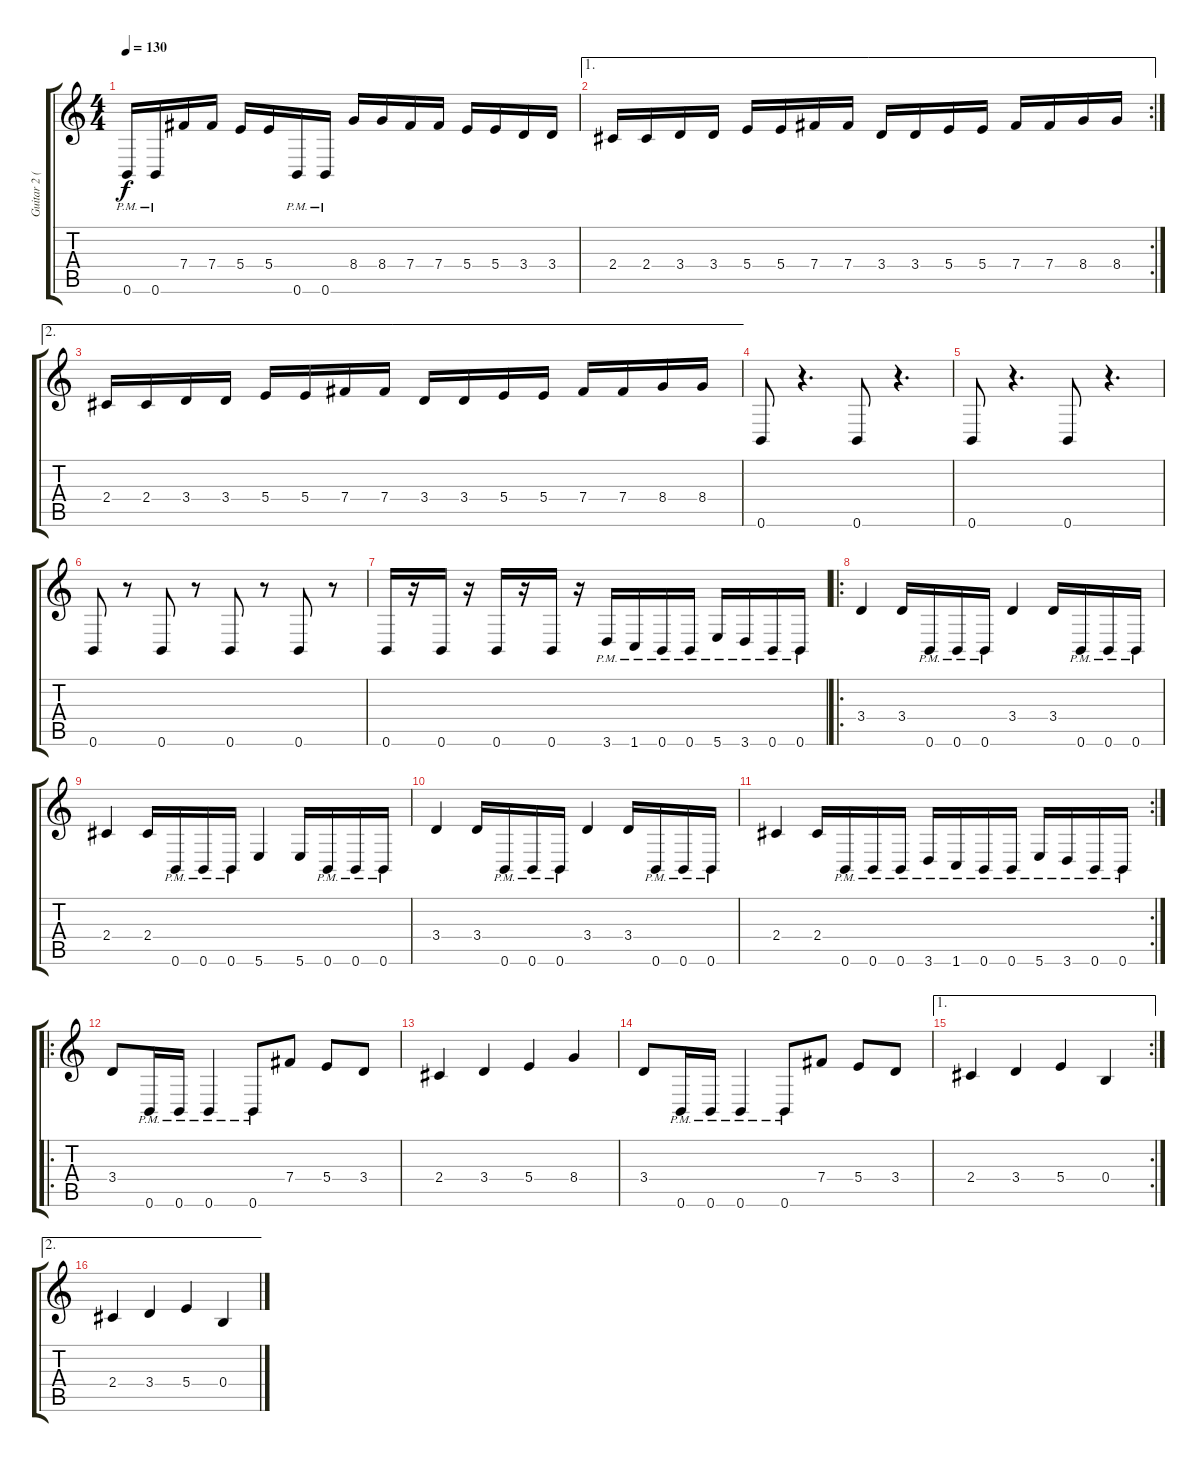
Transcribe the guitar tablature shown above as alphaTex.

\track ("Guitar 2 (Rythm)" "Guitar 2 (") {instrument distortionguitar}
\staff {score tabs}
\tuning (Db4 Ab3 E3 B2 Gb2 B1) {hide}
\ts (4 4)
\tempo 130
\clef g2
\ks c
0.6{pm}.16{dy f} 0.6{pm}.16 7.4.16 7.4.16 5.4.16 5.4.16 0.6{pm}.16 0.6{pm}.16 8.4.16 8.4.16 7.4.16 7.4.16 5.4.16 5.4.16 3.4.16 3.4.16 |
\ae 1
\rc 2
2.4.16 2.4.16 3.4.16 3.4.16 5.4.16 5.4.16 7.4.16 7.4.16 3.4.16 3.4.16 5.4.16 5.4.16 7.4.16 7.4.16 8.4.16 8.4.16 |
\ae 2
2.4.16 2.4.16 3.4.16 3.4.16 5.4.16 5.4.16 7.4.16 7.4.16 3.4.16 3.4.16 5.4.16 5.4.16 7.4.16 7.4.16 8.4.16 8.4.16 |
0.6.8 r.4{d} 0.6.8 r.4{d} |
0.6.8 r.4{d} 0.6.8 r.4{d} |
0.6.8 r.8 0.6.8 r.8 0.6.8 r.8 0.6.8 r.8 |
0.6.16 r.16 0.6.16 r.16 0.6.16 r.16 0.6.16 r.16 3.6{pm}.16 1.6{pm}.16 0.6{pm}.16 0.6{pm}.16 5.6{pm}.16 3.6{pm}.16 0.6{pm}.16 0.6{pm}.16 |
\ro
3.4.4 3.4.16 0.6{pm}.16 0.6{pm}.16 0.6{pm}.16 3.4.4 3.4.16 0.6{pm}.16 0.6{pm}.16 0.6{pm}.16 |
2.4.4 2.4.16 0.6{pm}.16 0.6{pm}.16 0.6{pm}.16 5.6.4 5.6.16 0.6{pm}.16 0.6{pm}.16 0.6{pm}.16 |
3.4.4 3.4.16 0.6{pm}.16 0.6{pm}.16 0.6{pm}.16 3.4.4 3.4.16 0.6{pm}.16 0.6{pm}.16 0.6{pm}.16 |
\rc 2
2.4.4 2.4.16 0.6{pm}.16 0.6{pm}.16 0.6{pm}.16 3.6{pm}.16 1.6{pm}.16 0.6{pm}.16 0.6{pm}.16 5.6{pm}.16 3.6{pm}.16 0.6{pm}.16 0.6{pm}.16 |
\ro
3.4.8 0.6{pm}.16 0.6{pm}.16 0.6{pm}.4 0.6{pm}.8 7.4.8 5.4.8 3.4.8 |
2.4.4 3.4.4 5.4.4 8.4.4 |
3.4.8 0.6{pm}.16 0.6{pm}.16 0.6{pm}.4 0.6{pm}.8 7.4.8 5.4.8 3.4.8 |
\ae 1
\rc 2
2.4.4 3.4.4 5.4.4 0.4.4 |
\ae 2
2.4.4 3.4.4 5.4.4 0.4.4
